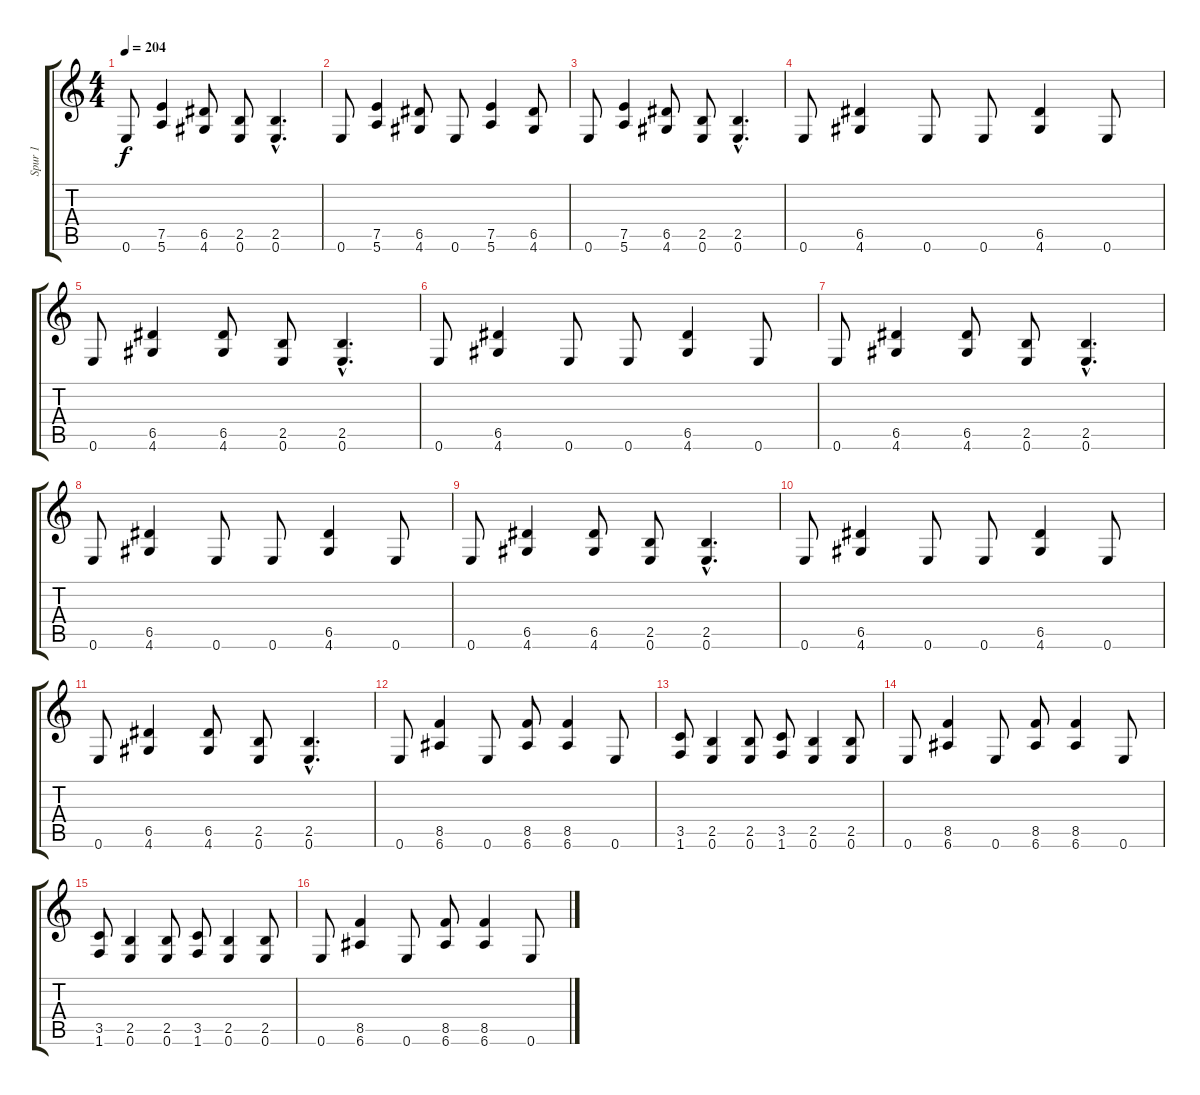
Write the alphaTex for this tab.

\track ("Spur 1" "Spur 1") {instrument distortionguitar}
\staff {score tabs}
\tuning (E4 B3 G3 D3 A2 E2) {hide}
\ts (4 4)
\tempo 204
\clef g2
\ks c
0.6.8{dy f} (7.5 5.6).4 (6.5 4.6).8 (2.5 0.6).8 (2.5{hac} 0.6{hac}).4{d} |
0.6.8 (7.5 5.6).4 (6.5 4.6).8 0.6.8 (7.5 5.6).4 (6.5 4.6).8 |
0.6.8 (7.5 5.6).4 (6.5 4.6).8 (2.5 0.6).8 (2.5{hac} 0.6{hac}).4{d} |
0.6.8 (6.5 4.6).4 0.6.8 0.6.8 (6.5 4.6).4 0.6.8 |
0.6.8 (6.5 4.6).4 (6.5 4.6).8 (2.5 0.6).8 (2.5{hac} 0.6{hac}).4{d} |
0.6.8 (6.5 4.6).4 0.6.8 0.6.8 (6.5 4.6).4 0.6.8 |
0.6.8 (6.5 4.6).4 (6.5 4.6).8 (2.5 0.6).8 (2.5{hac} 0.6{hac}).4{d} |
0.6.8 (6.5 4.6).4 0.6.8 0.6.8 (6.5 4.6).4 0.6.8 |
0.6.8 (6.5 4.6).4 (6.5 4.6).8 (2.5 0.6).8 (2.5{hac} 0.6{hac}).4{d} |
0.6.8 (6.5 4.6).4 0.6.8 0.6.8 (6.5 4.6).4 0.6.8 |
0.6.8 (6.5 4.6).4 (6.5 4.6).8 (2.5 0.6).8 (2.5{hac} 0.6{hac}).4{d} |
0.6.8 (8.5 6.6).4 0.6.8 (8.5 6.6).8 (8.5 6.6).4 0.6.8 |
(3.5 1.6).8 (2.5 0.6).4 (2.5 0.6).8 (3.5 1.6).8 (2.5 0.6).4 (2.5 0.6).8 |
0.6.8 (8.5 6.6).4 0.6.8 (8.5 6.6).8 (8.5 6.6).4 0.6.8 |
(3.5 1.6).8 (2.5 0.6).4 (2.5 0.6).8 (3.5 1.6).8 (2.5 0.6).4 (2.5 0.6).8 |
0.6.8 (8.5 6.6).4 0.6.8 (8.5 6.6).8 (8.5 6.6).4 0.6.8
